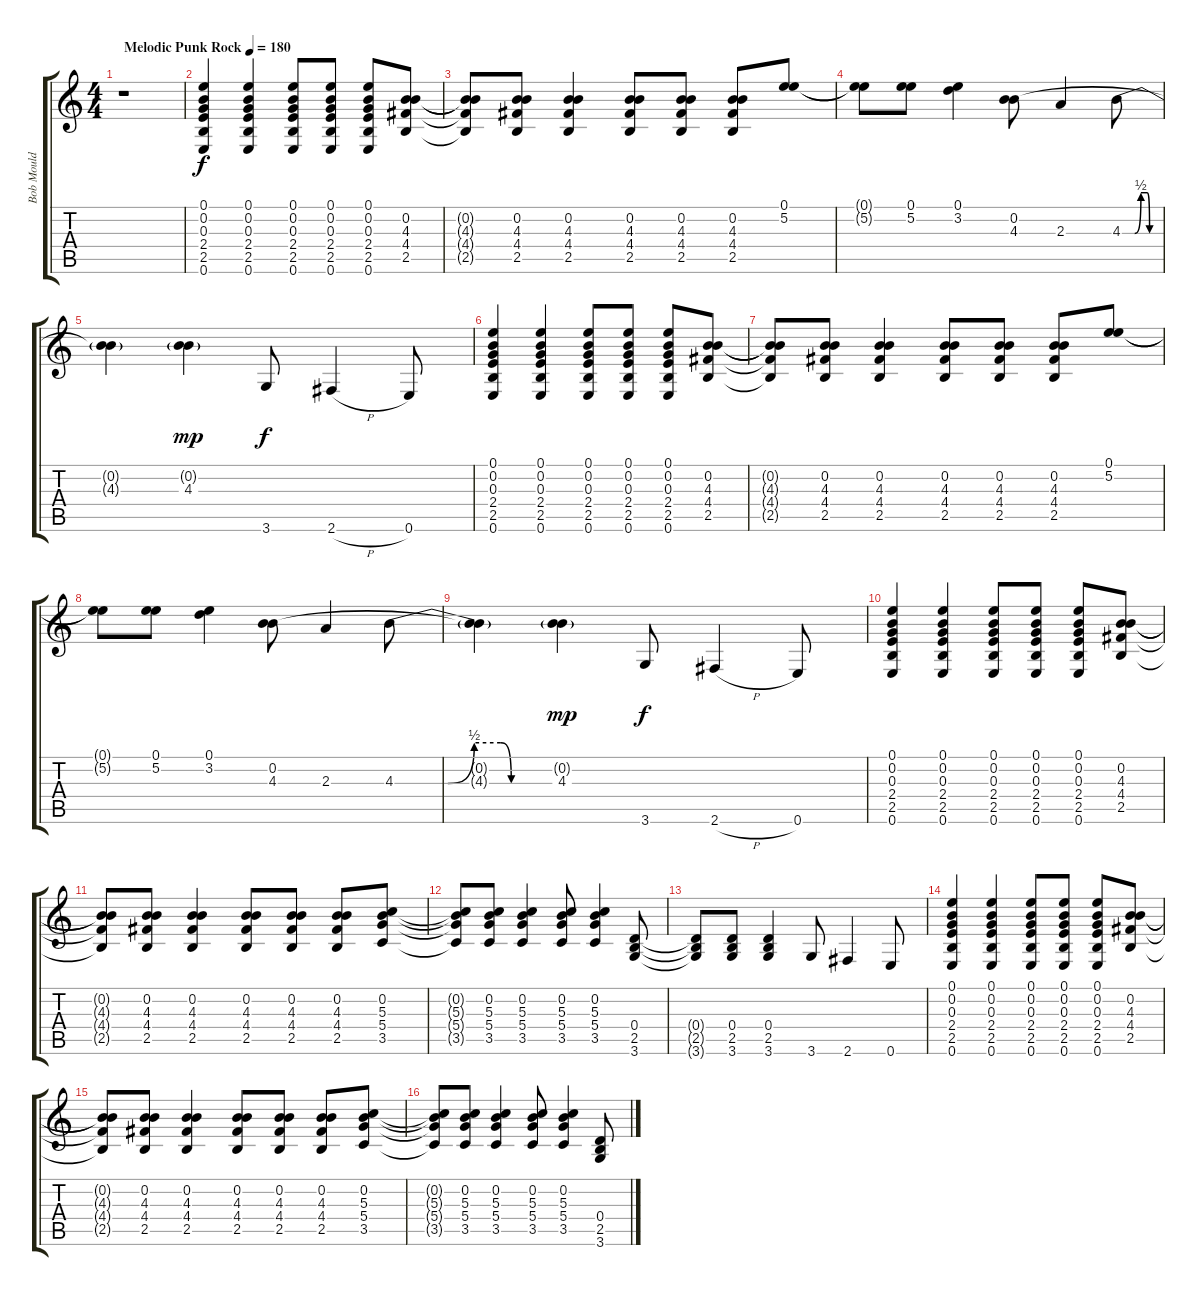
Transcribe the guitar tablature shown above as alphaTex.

\track ("Bob Mould - Guitar" "Bob Mould ") {instrument distortionguitar}
\staff {score tabs}
\tuning (E4 B3 G3 D3 A2 E2) {hide}
\ts (4 4)
\tempo (180 "Melodic Punk Rock")
\clef g2
\ks c
r.1{dy f instrument distortionguitar} |
(0.1 0.2 0.3 2.4 2.5 0.6).4 (0.1 0.2 0.3 2.4 2.5 0.6).4 (0.1 0.2 0.3 2.4 2.5 0.6).8 (0.1 0.2 0.3 2.4 2.5 0.6).8 (0.1 0.2 0.3 2.4 2.5 0.6).8 (0.2 4.3 4.4 2.5).8 |
(0.2{t} 4.3{t} 4.4{t} 2.5{t}).8 (0.2 4.3 4.4 2.5).8 (0.2 4.3 4.4 2.5).4 (0.2 4.3 4.4 2.5).8 (0.2 4.3 4.4 2.5).8 (0.2 4.3 4.4 2.5).8 (0.1 5.2).8 |
(0.1{t} 5.2{t}).8 (0.1 5.2).8 (0.1 3.2).4 (0.2 4.3).8 2.3.4 4.3{be (custom 0 0 10 0 20 0 30 2 40 2 44 0 60 0)}.8 |
(0.2{t} 4.3{t}).4 (0.2{g} 4.3).4{dy mp} 3.6.8{dy f} 2.6{h}.4 0.6.8 |
(0.1 0.2 0.3 2.4 2.5 0.6).4 (0.1 0.2 0.3 2.4 2.5 0.6).4 (0.1 0.2 0.3 2.4 2.5 0.6).8 (0.1 0.2 0.3 2.4 2.5 0.6).8 (0.1 0.2 0.3 2.4 2.5 0.6).8 (0.2 4.3 4.4 2.5).8 |
(0.2{t} 4.3{t} 4.4{t} 2.5{t}).8 (0.2 4.3 4.4 2.5).8 (0.2 4.3 4.4 2.5).4 (0.2 4.3 4.4 2.5).8 (0.2 4.3 4.4 2.5).8 (0.2 4.3 4.4 2.5).8 (0.1 5.2).8 |
(0.1{t} 5.2{t}).8 (0.1 5.2).8 (0.1 3.2).4 (0.2 4.3).8 2.3.4 4.3{be (custom 0 0 10 0 20 0 30 2 40 2 44 0 60 0)}.8 |
(0.2{t} 4.3{t}).4 (0.2{g} 4.3).4{dy mp} 3.6.8{dy f} 2.6{h}.4 0.6.8 |
(0.1 0.2 0.3 2.4 2.5 0.6).4 (0.1 0.2 0.3 2.4 2.5 0.6).4 (0.1 0.2 0.3 2.4 2.5 0.6).8 (0.1 0.2 0.3 2.4 2.5 0.6).8 (0.1 0.2 0.3 2.4 2.5 0.6).8 (0.2 4.3 4.4 2.5).8 |
(0.2{t} 4.3{t} 4.4{t} 2.5{t}).8 (0.2 4.3 4.4 2.5).8 (0.2 4.3 4.4 2.5).4 (0.2 4.3 4.4 2.5).8 (0.2 4.3 4.4 2.5).8 (0.2 4.3 4.4 2.5).8 (0.2 5.3 5.4 3.5).8 |
(0.2{t} 5.3{t} 5.4{t} 3.5{t}).8 (0.2 5.3 5.4 3.5).8 (0.2 5.3 5.4 3.5).4 (0.2 5.3 5.4 3.5).8 (0.2 5.3 5.4 3.5).4 (0.4 2.5 3.6).8 |
(0.4{t} 2.5{t} 3.6{t}).8 (0.4 2.5 3.6).8 (0.4 2.5 3.6).4 3.6.8 2.6.4 0.6.8 |
(0.1 0.2 0.3 2.4 2.5 0.6).4 (0.1 0.2 0.3 2.4 2.5 0.6).4 (0.1 0.2 0.3 2.4 2.5 0.6).8 (0.1 0.2 0.3 2.4 2.5 0.6).8 (0.1 0.2 0.3 2.4 2.5 0.6).8 (0.2 4.3 4.4 2.5).8 |
(0.2{t} 4.3{t} 4.4{t} 2.5{t}).8 (0.2 4.3 4.4 2.5).8 (0.2 4.3 4.4 2.5).4 (0.2 4.3 4.4 2.5).8 (0.2 4.3 4.4 2.5).8 (0.2 4.3 4.4 2.5).8 (0.2 5.3 5.4 3.5).8 |
(0.2{t} 5.3{t} 5.4{t} 3.5{t}).8 (0.2 5.3 5.4 3.5).8 (0.2 5.3 5.4 3.5).4 (0.2 5.3 5.4 3.5).8 (0.2 5.3 5.4 3.5).4 (0.4 2.5 3.6).8
